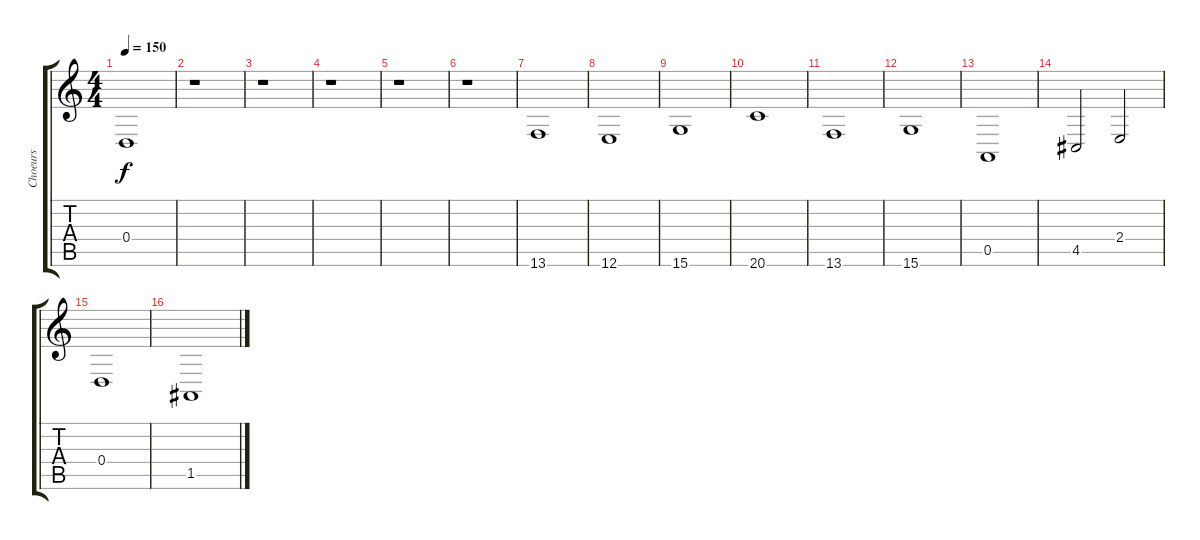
\track ("Choeurs" "Choeurs") {instrument pad8sweep}
\staff {score tabs}
\tuning (E4 B3 G3 D3 A2 E2) {hide}
\ts (4 4)
\tempo 150
\clef g2
\ks c
0.4.1{dy f} |
r.1 |
r.1 |
r.1 |
r.1 |
r.1 |
13.6.1 |
12.6.1 |
15.6.1 |
20.6.1 |
13.6.1 |
15.6.1 |
0.5.1 |
4.5.2 2.4.2 |
0.4.1 |
1.5.1
